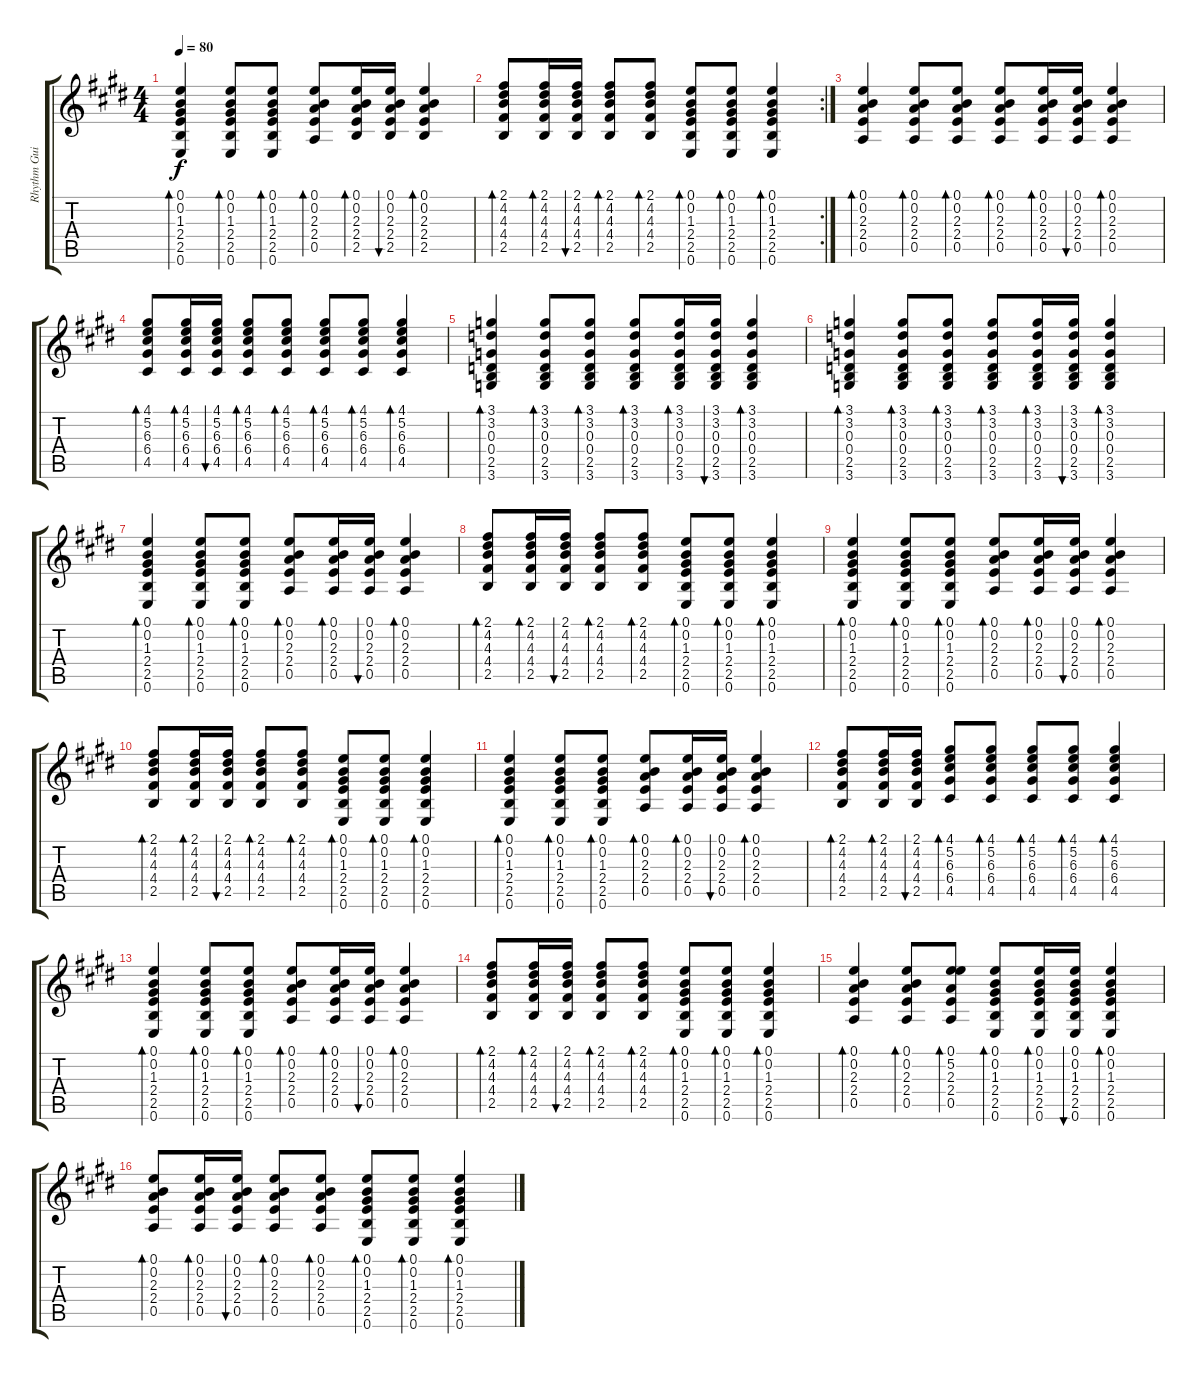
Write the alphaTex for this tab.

\track ("Rhythm Guitar" "Rhythm Gui") {instrument acousticguitarsteel}
\staff {score tabs}
\tuning (E4 B3 G3 D3 A2 E2) {hide}
\ts (4 4)
\tempo 80
\clef g2
\ks c#minor
(0.1 0.2 1.3 2.4 2.5 0.6).4{bd 60 dy f} (0.1 0.2 1.3 2.4 2.5 0.6).8{bd 60} (0.1 0.2 1.3 2.4 2.5 0.6).8{bd 60} (0.1 0.2 2.3 2.4 0.5).8{bd 60} (0.1 0.2 2.3 2.4 2.5).16{bd 60} (0.1 0.2 2.3 2.4 2.5).16{bu 60} (0.1 0.2 2.3 2.4 2.5).4{bd 60} |
\rc 2
(2.1 4.2 4.3 4.4 2.5).8{bd 60} (2.1 4.2 4.3 4.4 2.5).16{bd 60} (2.1 4.2 4.3 4.4 2.5).16{bu 60} (2.1 4.2 4.3 4.4 2.5).8{bd 60} (2.1 4.2 4.3 4.4 2.5).8{bd 60} (0.1 0.2 1.3 2.4 2.5 0.6).8{bd 60} (0.1 0.2 1.3 2.4 2.5 0.6).8{bd 60} (0.1 0.2 1.3 2.4 2.5 0.6).4{bd 60} |
(0.1 0.2 2.3 2.4 0.5).4{bd 60} (0.1 0.2 2.3 2.4 0.5).8{bd 60} (0.1 0.2 2.3 2.4 0.5).8{bd 60} (0.1 0.2 2.3 2.4 0.5).8{bd 60} (0.1 0.2 2.3 2.4 0.5).16{bd 60} (0.1 0.2 2.3 2.4 0.5).16{bu 60} (0.1 0.2 2.3 2.4 0.5).4{bd 60} |
(4.1 5.2 6.3 6.4 4.5).8{bd 60} (4.1 5.2 6.3 6.4 4.5).16{bd 60} (4.1 5.2 6.3 6.4 4.5).16{bu 60} (4.1 5.2 6.3 6.4 4.5).8{bd 60} (4.1 5.2 6.3 6.4 4.5).8{bd 60} (4.1 5.2 6.3 6.4 4.5).8{bd 60} (4.1 5.2 6.3 6.4 4.5).8{bd 60} (4.1 5.2 6.3 6.4 4.5).4{bd 60} |
(3.1 3.2 0.3 0.4 2.5 3.6).4{bd 60} (3.1 3.2 0.3 0.4 2.5 3.6).8{bd 60} (3.1 3.2 0.3 0.4 2.5 3.6).8{bd 60} (3.1 3.2 0.3 0.4 2.5 3.6).8{bd 60} (3.1 3.2 0.3 0.4 2.5 3.6).16{bd 60} (3.1 3.2 0.3 0.4 2.5 3.6).16{bu 60} (3.1 3.2 0.3 0.4 2.5 3.6).4{bd 60} |
(3.1 3.2 0.3 0.4 2.5 3.6).4{bd 60} (3.1 3.2 0.3 0.4 2.5 3.6).8{bd 60} (3.1 3.2 0.3 0.4 2.5 3.6).8{bd 60} (3.1 3.2 0.3 0.4 2.5 3.6).8{bd 60} (3.1 3.2 0.3 0.4 2.5 3.6).16{bd 60} (3.1 3.2 0.3 0.4 2.5 3.6).16{bu 60} (3.1 3.2 0.3 0.4 2.5 3.6).4{bd 60} |
(0.1 0.2 1.3 2.4 2.5 0.6).4{bd 60} (0.1 0.2 1.3 2.4 2.5 0.6).8{bd 60} (0.1 0.2 1.3 2.4 2.5 0.6).8{bd 60} (0.1 0.2 2.3 2.4 0.5).8{bd 60} (0.1 0.2 2.3 2.4 0.5).16{bd 60} (0.1 0.2 2.3 2.4 0.5).16{bu 60} (0.1 0.2 2.3 2.4 0.5).4{bd 60} |
(2.1 4.2 4.3 4.4 2.5).8{bd 60} (2.1 4.2 4.3 4.4 2.5).16{bd 60} (2.1 4.2 4.3 4.4 2.5).16{bu 60} (2.1 4.2 4.3 4.4 2.5).8{bd 60} (2.1 4.2 4.3 4.4 2.5).8{bd 60} (0.1 0.2 1.3 2.4 2.5 0.6).8{bd 60} (0.1 0.2 1.3 2.4 2.5 0.6).8{bd 60} (0.1 0.2 1.3 2.4 2.5 0.6).4{bd 60} |
(0.1 0.2 1.3 2.4 2.5 0.6).4{bd 60} (0.1 0.2 1.3 2.4 2.5 0.6).8{bd 60} (0.1 0.2 1.3 2.4 2.5 0.6).8{bd 60} (0.1 0.2 2.3 2.4 0.5).8{bd 60} (0.1 0.2 2.3 2.4 0.5).16{bd 60} (0.1 0.2 2.3 2.4 0.5).16{bu 60} (0.1 0.2 2.3 2.4 0.5).4{bd 60} |
(2.1 4.2 4.3 4.4 2.5).8{bd 60} (2.1 4.2 4.3 4.4 2.5).16{bd 60} (2.1 4.2 4.3 4.4 2.5).16{bu 60} (2.1 4.2 4.3 4.4 2.5).8{bd 60} (2.1 4.2 4.3 4.4 2.5).8{bd 60} (0.1 0.2 1.3 2.4 2.5 0.6).8{bd 60} (0.1 0.2 1.3 2.4 2.5 0.6).8{bd 60} (0.1 0.2 1.3 2.4 2.5 0.6).4{bd 60} |
(0.1 0.2 1.3 2.4 2.5 0.6).4{bd 60} (0.1 0.2 1.3 2.4 2.5 0.6).8{bd 60} (0.1 0.2 1.3 2.4 2.5 0.6).8{bd 60} (0.1 0.2 2.3 2.4 0.5).8{bd 60} (0.1 0.2 2.3 2.4 0.5).16{bd 60} (0.1 0.2 2.3 2.4 0.5).16{bu 60} (0.1 0.2 2.3 2.4 0.5).4{bd 60} |
(2.1 4.2 4.3 4.4 2.5).8{bd 60} (2.1 4.2 4.3 4.4 2.5).16{bd 60} (2.1 4.2 4.3 4.4 2.5).16{bu 60} (4.1 5.2 6.3 6.4 4.5).8{bd 60} (4.1 5.2 6.3 6.4 4.5).8{bd 60} (4.1 5.2 6.3 6.4 4.5).8{bd 60} (4.1 5.2 6.3 6.4 4.5).8{bd 60} (4.1 5.2 6.3 6.4 4.5).4{bd 60} |
(0.1 0.2 1.3 2.4 2.5 0.6).4{bd 60} (0.1 0.2 1.3 2.4 2.5 0.6).8{bd 60} (0.1 0.2 1.3 2.4 2.5 0.6).8{bd 60} (0.1 0.2 2.3 2.4 0.5).8{bd 60} (0.1 0.2 2.3 2.4 0.5).16{bd 60} (0.1 0.2 2.3 2.4 0.5).16{bu 60} (0.1 0.2 2.3 2.4 0.5).4{bd 60} |
(2.1 4.2 4.3 4.4 2.5).8{bd 60} (2.1 4.2 4.3 4.4 2.5).16{bd 60} (2.1 4.2 4.3 4.4 2.5).16{bu 60} (2.1 4.2 4.3 4.4 2.5).8{bd 60} (2.1 4.2 4.3 4.4 2.5).8{bd 60} (0.1 0.2 1.3 2.4 2.5 0.6).8{bd 60} (0.1 0.2 1.3 2.4 2.5 0.6).8{bd 60} (0.1 0.2 1.3 2.4 2.5 0.6).4{bd 60} |
(0.1 0.2 2.3 2.4 0.5).4{bd 60} (0.1 0.2 2.3 2.4 0.5).8{bd 60} (0.1 5.2 2.3 2.4 0.5).8{bd 60} (0.1 0.2 1.3 2.4 2.5 0.6).8{bd 60} (0.1 0.2 1.3 2.4 2.5 0.6).16{bd 60} (0.1 0.2 1.3 2.4 2.5 0.6).16{bu 60} (0.1 0.2 1.3 2.4 2.5 0.6).4{bd 60} |
(0.1 0.2 2.3 2.4 0.5).8{bd 60} (0.1 0.2 2.3 2.4 0.5).16{bd 60} (0.1 0.2 2.3 2.4 0.5).16{bu 60} (0.1 0.2 2.3 2.4 0.5).8{bd 60} (0.1 0.2 2.3 2.4 0.5).8{bd 60} (0.1 0.2 1.3 2.4 2.5 0.6).8{bd 60} (0.1 0.2 1.3 2.4 2.5 0.6).8{bd 60} (0.1 0.2 1.3 2.4 2.5 0.6).4{bd 60}
